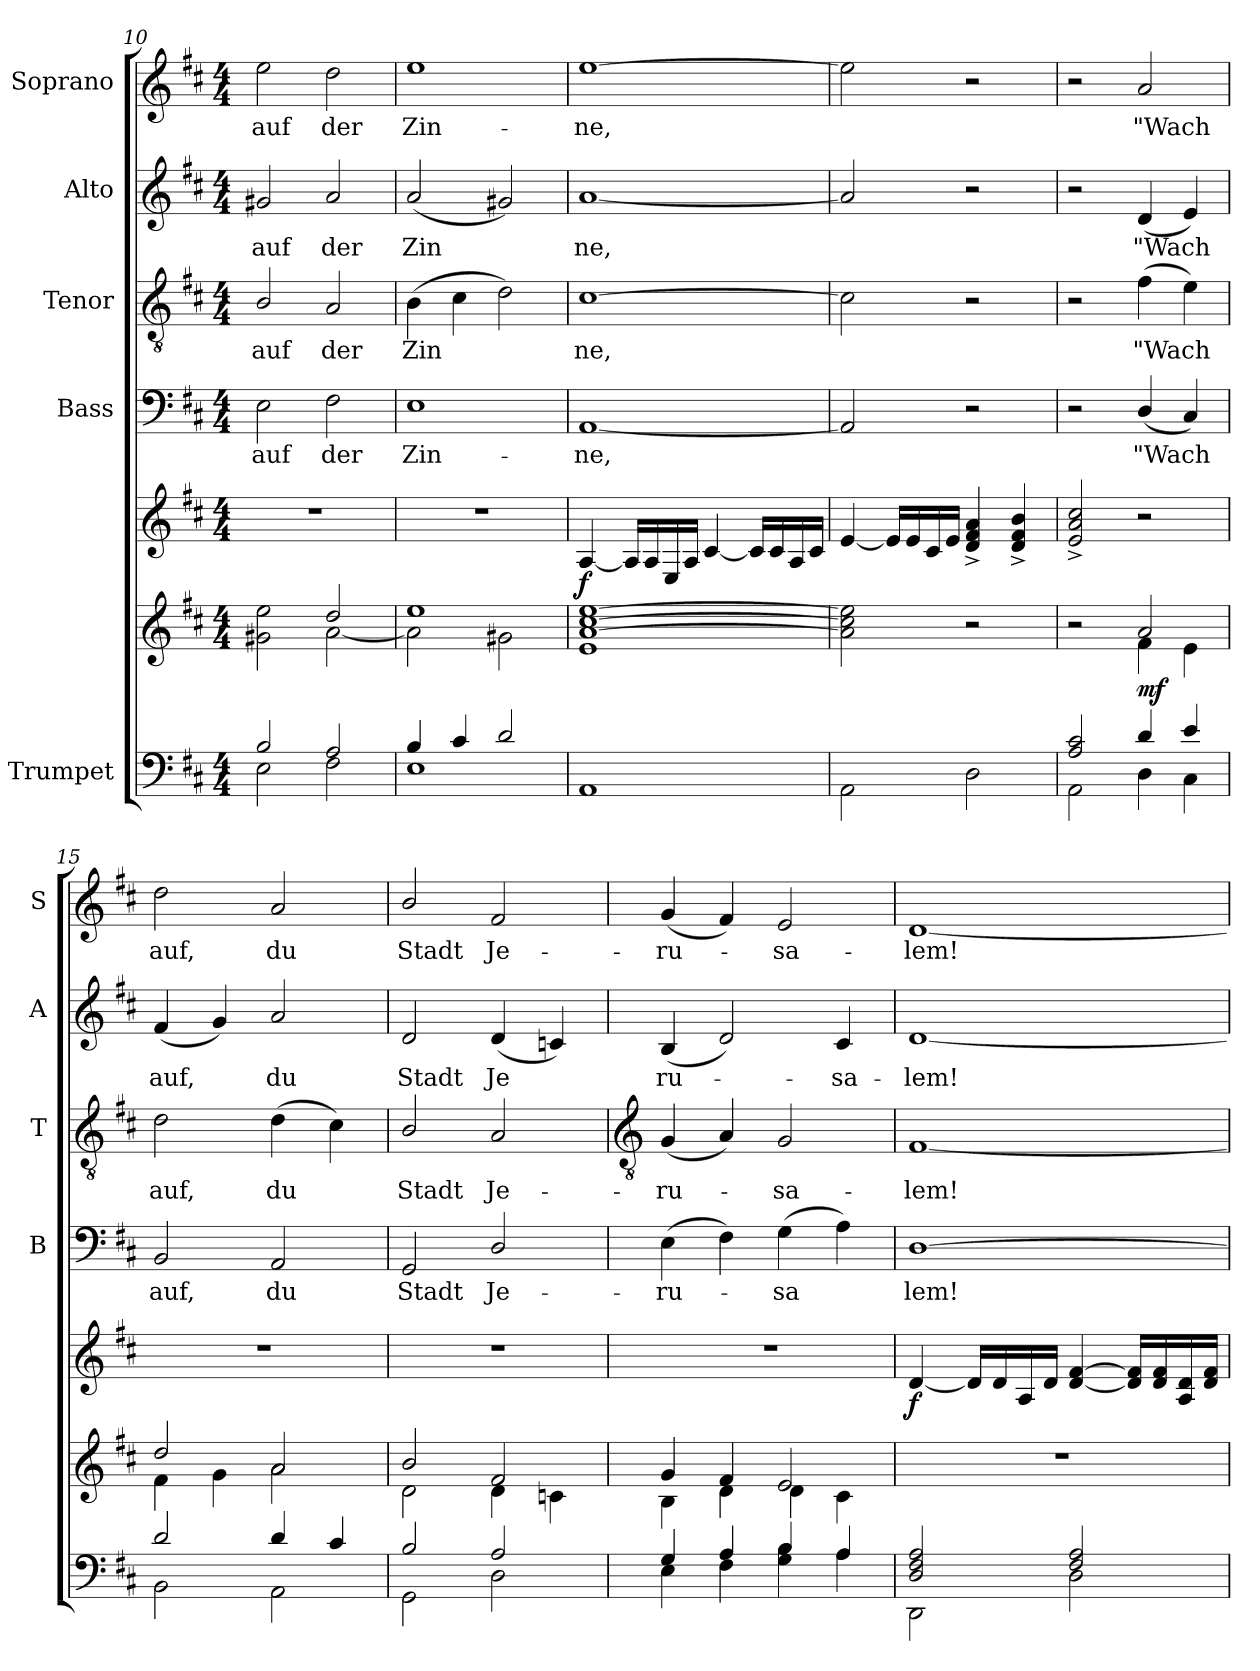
**kern	**kern	**kern	**dynam	**kern	**text	**kern	**text	**kern	**text	**kern	**text
*part5	*part5	*part5	*part5	*part4	*part4	*part3	*part3	*part2	*part2	*part1	*part1
*staff7	*staff6	*staff5	*staff5/6/7	*staff4	*staff4	*staff3	*staff3	*staff2	*staff2	*staff1	*staff1
*I"Trumpet	*	*	*	*I"Bass	*	*I"Tenor	*	*I"Alto	*	*I"Soprano	*
*	*	*	*	*I'B	*	*I'T	*	*I'A	*	*I'S	*
*clefF4	*clefG2	*clefG2	*	*clefF4	*	*clefGv2	*	*clefG2	*	*clefG2	*
*k[f#c#]	*k[f#c#]	*k[f#c#]	*	*k[f#c#]	*	*k[f#c#]	*	*k[f#c#]	*	*k[f#c#]	*
*D:	*D:	*D:	*	*D:	*	*D:	*	*D:	*	*D:	*
*M4/4	*M4/4	*M4/4	*	*M4/4	*	*M4/4	*	*M4/4	*	*M4/4	*
=10	=10	=10	=10	=10	=10	=10	=10	=10	=10	=10	=10
*^	*^	*	*	*	*	*	*	*	*	*	*
!	!	!	!	!	!	!	!LO:LY:b	!	!LO:LY:b	!	!LO:LY:b	!	!LO:LY:b
2B/	2E\	2g#X\ 2ee\	2ryy	1r	.	2E	auf	2B/	auf	2g#X	auf	2ee	auf
!	!	!	!	!	!	!	!LO:LY:b	!	!LO:LY:b	!	!LO:LY:b	!	!LO:LY:b
2A/	2F#\	2dd/	[2a\	.	.	2F#	der	2A	der	2a	der	2dd	der
=11	=11	=11	=11	=11	=11	=11	=11	=11	=11	=11	=11	=11	=11
!	!	!	!	!	!	!	!LO:LY:b	!	!LO:LY:b	!	!LO:LY:b	!	!LO:LY:b
4B/	1E\	1ee/	2a\]	1r	.	1E	Zin-	(>4B	Zin	(<2a	Zin	1ee	Zin-
4c#/	.	.	.	.	.	.	.	4c#	.	.	.	.	.
2d/	.	.	2g#X\	.	.	.	.	2d)	.	2g#X)	.	.	.
=12	=12	=12	=12	=12	=12	=12	=12	=12	=12	=12	=12	=12	=12
!	!	!	!	!	!LO:DY:b	!	!LO:LY:b	!	!LO:LY:b	!	!LO:LY:b	!	!LO:LY:b
1ryy	1AA\	[1a/ [1cc#/ [1ee/	1e\	[4A	f	[1AA	-ne,	[1c#	ne,	[1a	ne,	[1ee	-ne,
.	.	.	.	16ALL]	.	.	.	.	.	.	.	.	.
.	.	.	.	16A	.	.	.	.	.	.	.	.	.
.	.	.	.	16E	.	.	.	.	.	.	.	.	.
.	.	.	.	16AJJ	.	.	.	.	.	.	.	.	.
.	.	.	.	[4c#	.	.	.	.	.	.	.	.	.
.	.	.	.	16c#LL]	.	.	.	.	.	.	.	.	.
.	.	.	.	16c#	.	.	.	.	.	.	.	.	.
.	.	.	.	16A	.	.	.	.	.	.	.	.	.
.	.	.	.	16c#JJ	.	.	.	.	.	.	.	.	.
=13	=13	=13	=13	=13	=13	=13	=13	=13	=13	=13	=13	=13	=13
2ryy	2AA\	2a\] 2cc#\] 2ee\]	2ryy	[4e	.	2AA]	.	2c#]	.	2a]	.	2ee]	.
.	.	.	.	16eLL]	.	.	.	.	.	.	.	.	.
.	.	.	.	16e	.	.	.	.	.	.	.	.	.
.	.	.	.	16c#	.	.	.	.	.	.	.	.	.
.	.	.	.	16eJJ	.	.	.	.	.	.	.	.	.
2ryy	2D\	2r	2ryy	4d^ 4f#^ 4a^	.	2r	.	2r	.	2r	.	2r	.
.	.	.	.	4d^ 4f#^ 4b^	.	.	.	.	.	.	.	.	.
=14	=14	=14	=14	=14	=14	=14	=14	=14	=14	=14	=14	=14	=14
2A/ 2c#/	2AA\	2r	2ryy	2e^ 2a^ 2cc#^	.	2r	.	2r	.	2r	.	2r	.
!	!	!	!	!	!LO:DY:b=2	!	!LO:LY:b	!	!LO:LY:b	!	!LO:LY:b	!	!LO:LY:b
4d/	4D\	2a/	4f#\	2r	mf	(<4D/	"Wach	(>4f#	"Wach	(<4d	"Wach	2a	"Wach
4e/	4C#\	.	4e\	.	.	4C#)	.	4e)	.	4e)	.	.	.
=15	=15	=15	=15	=15	=15	=15	=15	=15	=15	=15	=15	=15	=15
!	!	!	!	!	!	!	!LO:LY:b	!	!LO:LY:b	!	!LO:LY:b	!	!LO:LY:b
2d/	2BB\	2dd/	4f#\	1r	.	2BB	auf,	2d	auf,	(<4f#	auf,	2dd	auf,
.	.	.	4g\	.	.	.	.	.	.	4g)	.	.	.
!	!	!	!	!	!	!	!LO:LY:b	!	!LO:LY:b	!	!LO:LY:b	!	!LO:LY:b
4d/	2AA\	2a/	2a\	.	.	2AA	du	(>4d	du	2a	du	2a	du
4c#/	.	.	.	.	.	.	.	4c#)	.	.	.	.	.
=16	=16	=16	=16	=16	=16	=16	=16	=16	=16	=16	=16	=16	=16
!	!	!	!	!	!	!	!LO:LY:b	!	!LO:LY:b	!	!LO:LY:b	!	!LO:LY:b
2B/	2GG\	2b/	2d\	1r	.	2GG	Stadt	2B/	Stadt	2d	Stadt	2b/	Stadt
!	!	!	!	!	!	!	!LO:LY:b	!	!LO:LY:b	!	!LO:LY:b	!	!LO:LY:b
2A/	2D\	2f#/	4d\	.	.	2D/	Je-	2A	Je-	(<4d	Je	2f#	Je-
.	.	.	4cn\	.	.	.	.	.	.	4cn)	.	.	.
!!LO:LB:g=z
=17	=17	=17	=17	=17	=17	=17	=17	=17	=17	=17	=17	=17	=17
*	*	*	*	*	*	*	*	*clefGv2	*	*	*	*	*
!	!	!	!	!	!	!	!LO:LY:b	!	!LO:LY:b	!	!LO:LY:b	!	!LO:LY:b
4G/	4E\	4g/	4B\	1r	.	(>4E	-ru-	(<4G	-ru-	(<4B	ru-	(<4g	-ru-
4A/	4F#\	4f#/	4d\	.	.	4F#)	.	4A)	.	2d)	.	4f#)	.
!	!	!	!	!	!	!	!LO:LY:b	!	!LO:LY:b	!	!	!	!LO:LY:b
4B/	4G\ 4B\	2e/	4d\	.	.	(>4G	sa	2G	sa-	.	.	2e	sa-
!	!	!	!	!	!	!	!	!	!	!	!LO:LY:b	!	!
4A/	4A\	.	4c#\	.	.	4A)	.	.	.	4c#	sa-	.	.
=18	=18	=18	=18	=18	=18	=18	=18	=18	=18	=18	=18	=18	=18
!	!	!	!	!	!LO:DY:b	!	!LO:LY:b	!	!LO:LY:b	!	!LO:LY:b	!	!LO:LY:b
2D/ 2F#/ 2A/	2DD\	1r	2ryy	[4d	f	[1D	lem!	[1F#	-lem!	[1d	-lem!	[1d	-lem!
.	.	.	.	16dLL]	.	.	.	.	.	.	.	.	.
.	.	.	.	16d	.	.	.	.	.	.	.	.	.
.	.	.	.	16A	.	.	.	.	.	.	.	.	.
.	.	.	.	16dJJ	.	.	.	.	.	.	.	.	.
2F#/ 2A/	2D\	.	2ryy	[4d [4f#	.	.	.	.	.	.	.	.	.
.	.	.	.	16d] 16f#]LL	.	.	.	.	.	.	.	.	.
.	.	.	.	16d 16f#	.	.	.	.	.	.	.	.	.
.	.	.	.	16A 16d	.	.	.	.	.	.	.	.	.
.	.	.	.	16d 16f#JJ	.	.	.	.	.	.	.	.	.
*v	*v	*	*	*	*	*	*	*	*	*	*	*	*
*	*v	*v	*	*	*	*	*	*	*	*	*	*
=	=	=	=	=	=	=	=	=	=	=	=
*-	*-	*-	*-	*-	*-	*-	*-	*-	*-	*-	*-
